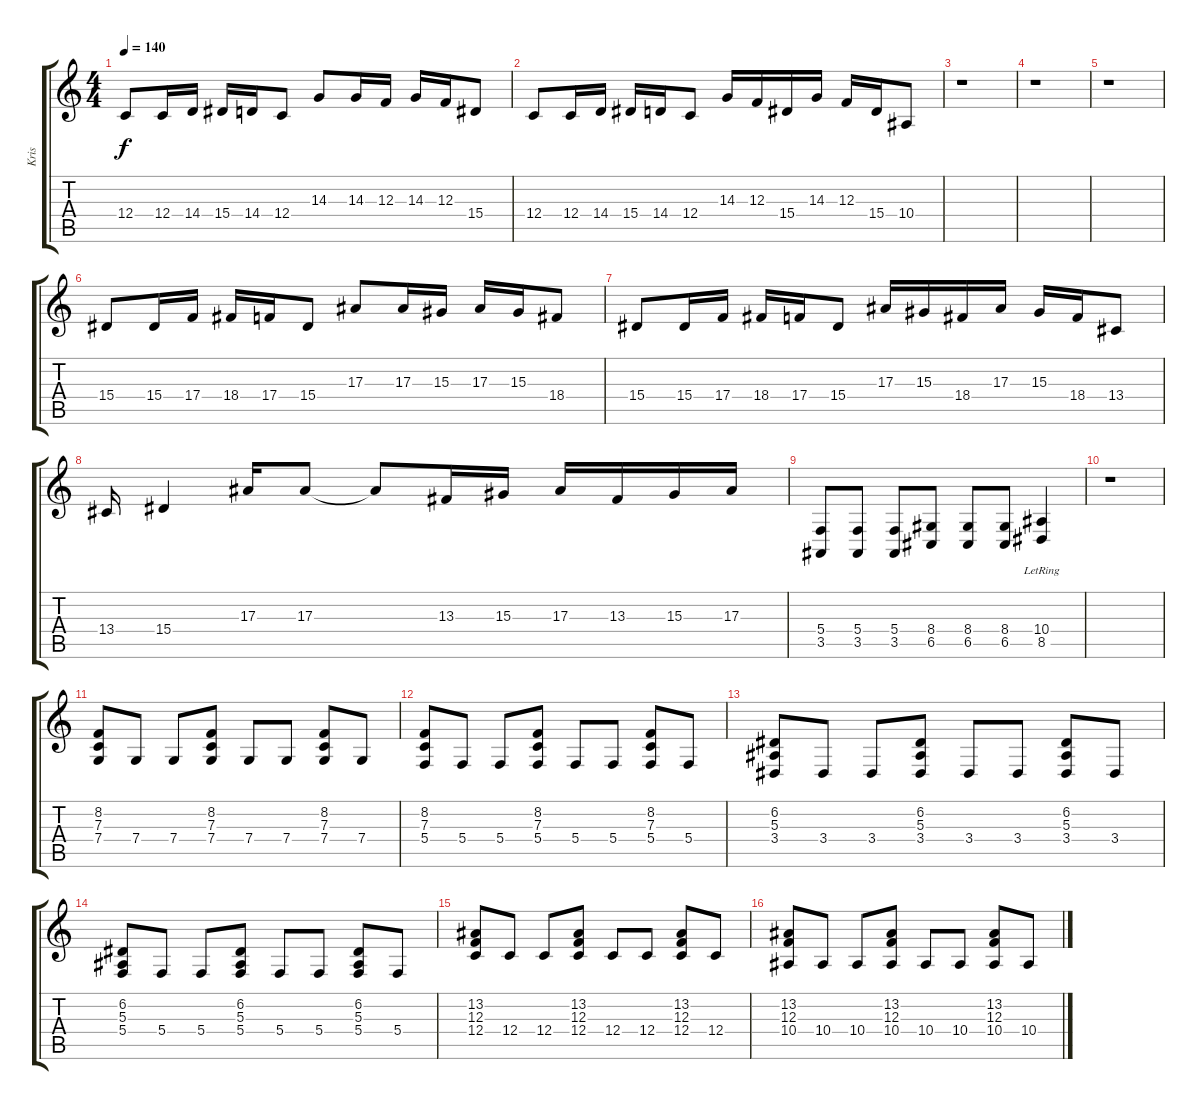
\track ("Kris" "Kris") {instrument stringensemble1}
\staff {score tabs}
\tuning (D4 A3 F3 C3 G2 C2) {hide}
\ts (4 4)
\tempo 140
\clef g2
\ks c
12.4.8{dy f} 12.4.16 14.4.16 15.4.16 14.4.16 12.4.8 14.3.8 14.3.16 12.3.16 14.3.16 12.3.16 15.4.8 |
12.4.8 12.4.16 14.4.16 15.4.16 14.4.16 12.4.8 14.3.16 12.3.16 15.4.16 14.3.16 12.3.16 15.4.16 10.4.8 |
r.1 |
r.1 |
r.1 |
15.4.8 15.4.16 17.4.16 18.4.16 17.4.16 15.4.8 17.3.8 17.3.16 15.3.16 17.3.16 15.3.16 18.4.8 |
15.4.8 15.4.16 17.4.16 18.4.16 17.4.16 15.4.8 17.3.16 15.3.16 18.4.16 17.3.16 15.3.16 18.4.16 13.4.8 |
13.4.16 15.4.4 17.3.16 17.3.8 17.3{t}.8 13.3.16 15.3.16 17.3.16 13.3.16 15.3.16 17.3.16 |
(5.4 3.5).8 (5.4 3.5).8 (5.4 3.5).8 (8.4 6.5).8 (8.4 6.5).8 (8.4 6.5).8 (10.4{lr} 8.5{lr}).4 |
r.1 |
(8.2 7.3 7.4).8 7.4.8 7.4.8 (8.2 7.3 7.4).8 7.4.8 7.4.8 (8.2 7.3 7.4).8 7.4.8 |
(8.2 7.3 5.4).8 5.4.8 5.4.8 (8.2 7.3 5.4).8 5.4.8 5.4.8 (8.2 7.3 5.4).8 5.4.8 |
(6.2 5.3 3.4).8 3.4.8 3.4.8 (6.2 5.3 3.4).8 3.4.8 3.4.8 (6.2 5.3 3.4).8 3.4.8 |
(6.2 5.3 5.4).8 5.4.8 5.4.8 (6.2 5.3 5.4).8 5.4.8 5.4.8 (6.2 5.3 5.4).8 5.4.8 |
(13.2 12.3 12.4).8 12.4.8 12.4.8 (13.2 12.3 12.4).8 12.4.8 12.4.8 (13.2 12.3 12.4).8 12.4.8 |
(13.2 12.3 10.4).8 10.4.8 10.4.8 (13.2 12.3 10.4).8 10.4.8 10.4.8 (13.2 12.3 10.4).8 10.4.8
